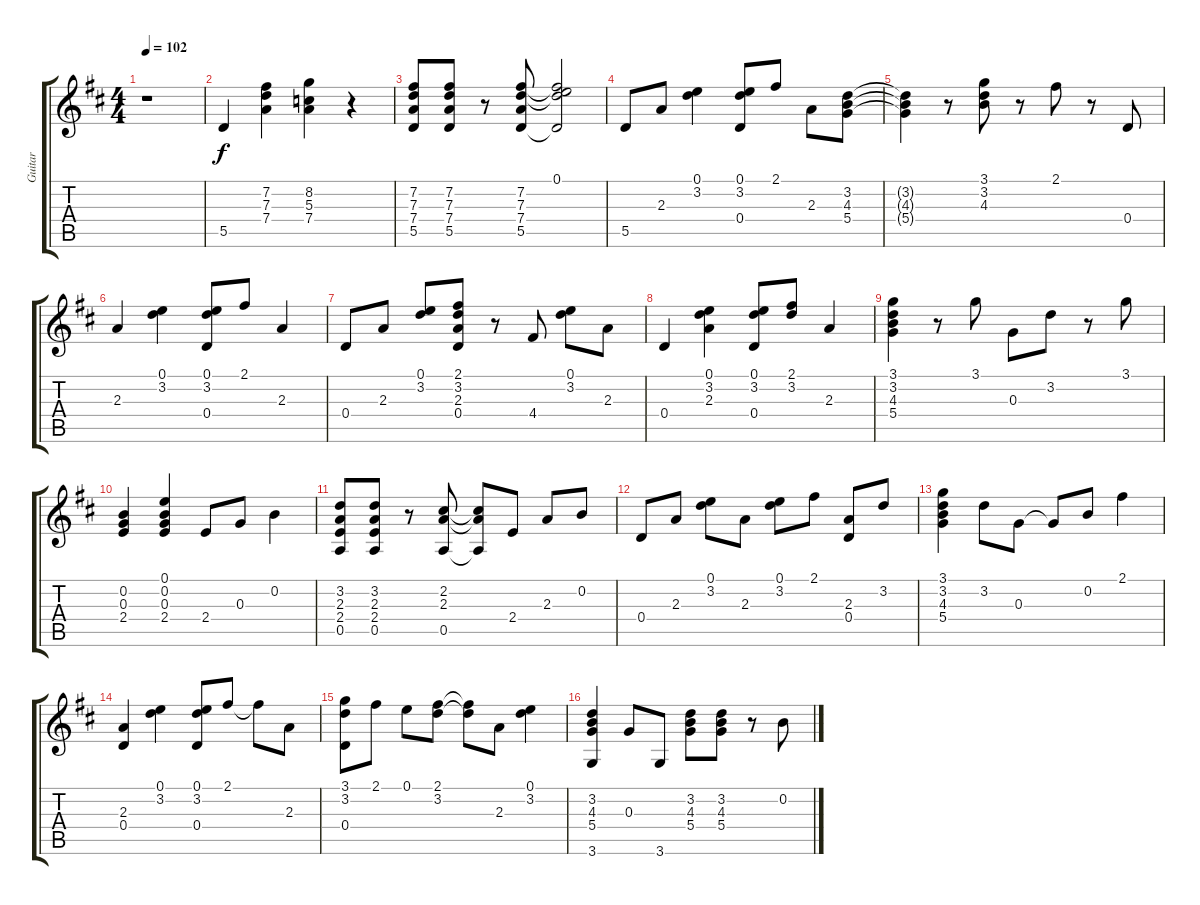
\track ("Guitar" "Guitar") {instrument acousticguitarsteel}
\staff {score tabs}
\tuning (E4 B3 G3 D3 A2 E2) {hide}
\ts (4 4)
\tempo 102
\clef g2
\ks d
r.1{dy f instrument acousticguitarsteel} |
5.5.4 (7.2 7.3 7.4).4 (8.2 5.3 7.4).4 r.4 |
(7.2 7.3 7.4 5.5).8 (7.2 7.3 7.4 5.5).8 r.8 (7.2 7.3 7.4 5.5).8 (0.1 7.2{t} 7.3{t} 5.5{t}).2 |
5.5.8 2.3.8 (0.1 3.2).4 (0.1 3.2 0.4).8 2.1.8 2.3.8 (3.2 4.3 5.4).8 |
(3.2{t} 4.3{t} 5.4{t}).4 r.8 (3.1 3.2 4.3).8 r.8 2.1.8 r.8 0.4.8 |
2.3.4 (0.1 3.2).4 (0.1 3.2 0.4).8 2.1.8 2.3.4 |
0.4.8 2.3.8 (0.1 3.2).8 (2.1 3.2 2.3 0.4).8 r.8 4.4.8 (0.1 3.2).8 2.3.8 |
0.4.4 (0.1 3.2 2.3).4 (0.1 3.2 0.4).8 (2.1 3.2).8 2.3.4 |
(3.1 3.2 4.3 5.4).4 r.8 3.1.8 0.3.8 3.2.8 r.8 3.1.8 |
(0.2 0.3 2.4).4 (0.1 0.2 0.3 2.4).4 2.4.8 0.3.8 0.2.4 |
(3.2 2.3 2.4 0.5).8 (3.2 2.3 2.4 0.5).8 r.8 (2.2 2.3 0.5).8 (2.2{t} 2.3{t} 0.5{t}).8 2.4.8 2.3.8 0.2.8 |
0.4.8 2.3.8 (0.1 3.2).8 2.3.8 (0.1 3.2).8 2.1.8 (2.3 0.4).8 3.2.8 |
(3.1 3.2 4.3 5.4).4 3.2.8 0.3.8 0.3{t}.8 0.2.8 2.1.4 |
(2.3 0.4).4 (0.1 3.2).4 (0.1 3.2 0.4).8 2.1.8 2.1{t}.8 2.3.8 |
(3.1 3.2 0.4).8 2.1.8 0.1.8 (2.1 3.2).8 (2.1{t} 3.2{t}).8 2.3.8 (0.1 3.2).4 |
(3.2 4.3 5.4 3.6).4 0.3.8 3.6.8 (3.2 4.3 5.4).8 (3.2 4.3 5.4).8 r.8 0.2.8
